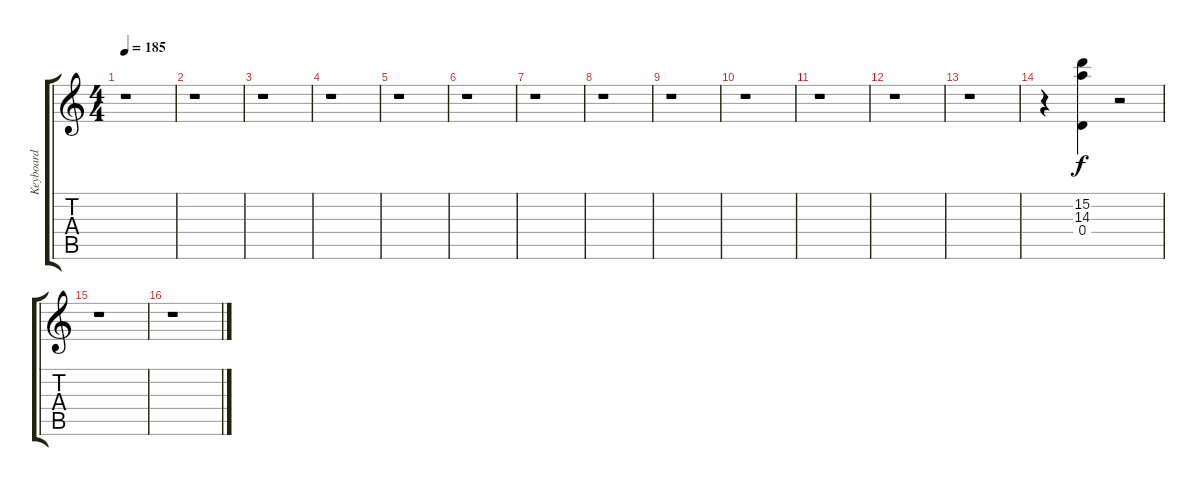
\track ("Keyboard" "Keyboard") {instrument stringensemble1}
\staff {score tabs}
\tuning (E5 B4 G4 D4 A3 E3) {hide}
\ts (4 4)
\tempo 185
\clef g2
\ks c
r.1{dy f} |
r.1 |
r.1 |
r.1 |
r.1 |
r.1 |
r.1 |
r.1 |
r.1 |
r.1 |
r.1 |
r.1 |
r.1 |
r.4{instrument orchestrahit} (15.2 14.3 0.4).4 r.2 |
r.1{instrument stringensemble1} |
r.1
